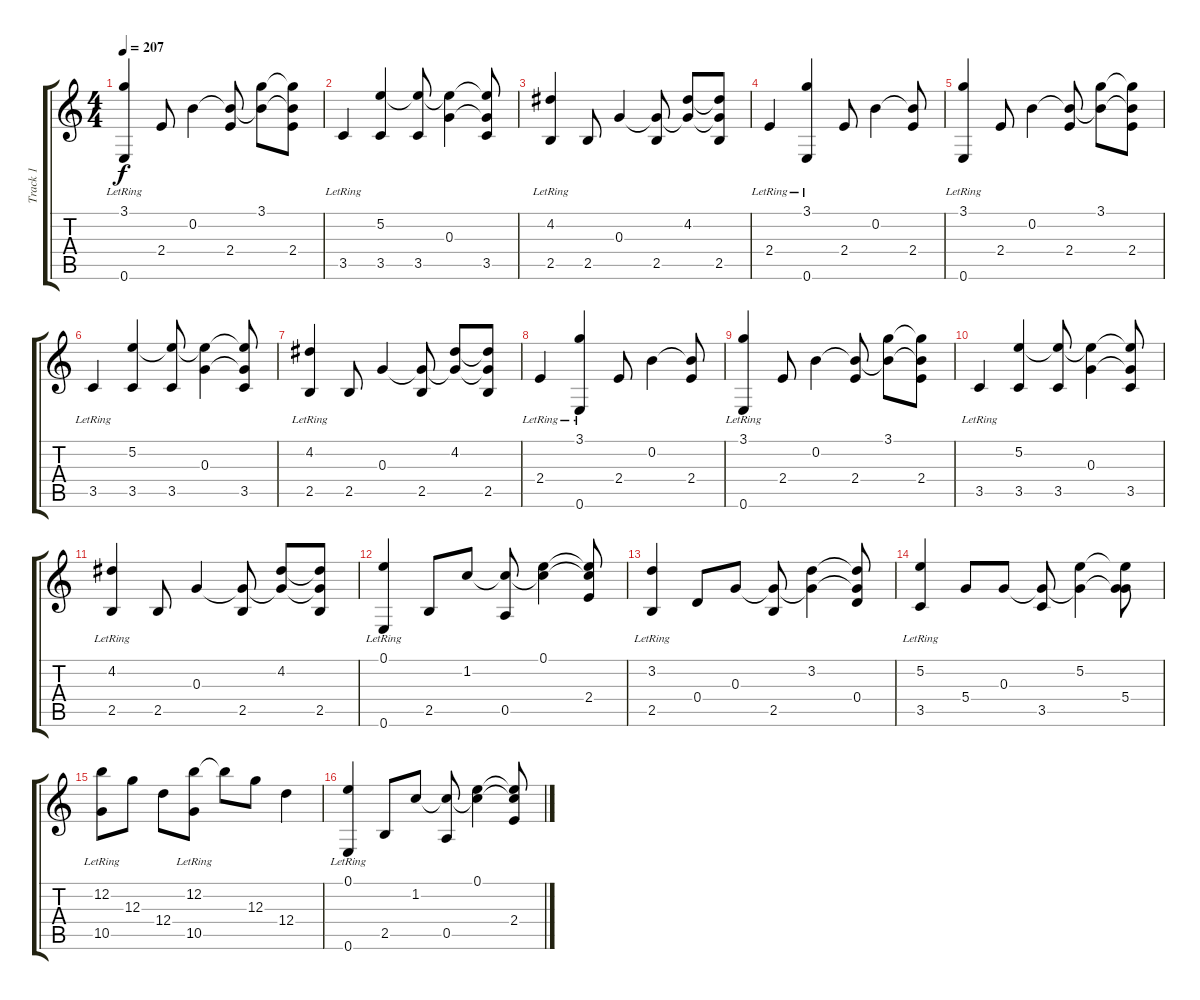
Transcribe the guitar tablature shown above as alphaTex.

\track ("Track 1" "Track 1") {instrument acousticguitarsteel}
\staff {score tabs}
\tuning (E4 B3 G3 D3 A2 E2) {hide}
\ts (4 4)
\tempo 207
\clef g2
\ks c
(3.1{lr} 0.6{lr}).4{dy f} 2.4.8 0.2.4 (0.2{t} 2.4).8 (3.1 0.2{t}).8 (3.1{t} 0.2{t} 2.4).8 |
3.5{lr}.4 (5.2 3.5).4 (5.2{t} 3.5).8 (5.2{t} 0.3).4 (5.2{t} 0.3{t} 3.5).8 |
(4.2{lr} 2.5{lr}).4 2.5.8 0.3.4 (0.3{t} 2.5).8 (4.2 0.3{t}).8 (4.2{t} 0.3{t} 2.5).8 |
2.4{lr}.4 (3.1{lr} 0.6{lr}).4 2.4.8 0.2.4 (0.2{t} 2.4).8 |
(3.1{lr} 0.6{lr}).4 2.4.8 0.2.4 (0.2{t} 2.4).8 (3.1 0.2{t}).8 (3.1{t} 0.2{t} 2.4).8 |
3.5{lr}.4 (5.2 3.5).4 (5.2{t} 3.5).8 (5.2{t} 0.3).4 (5.2{t} 0.3{t} 3.5).8 |
(4.2{lr} 2.5{lr}).4 2.5.8 0.3.4 (0.3{t} 2.5).8 (4.2 0.3{t}).8 (4.2{t} 0.3{t} 2.5).8 |
2.4{lr}.4 (3.1{lr} 0.6{lr}).4 2.4.8 0.2.4 (0.2{t} 2.4).8 |
(3.1{lr} 0.6{lr}).4 2.4.8 0.2.4 (0.2{t} 2.4).8 (3.1 0.2{t}).8 (3.1{t} 0.2{t} 2.4).8 |
3.5{lr}.4 (5.2 3.5).4 (5.2{t} 3.5).8 (5.2{t} 0.3).4 (5.2{t} 0.3{t} 3.5).8 |
(4.2{lr} 2.5{lr}).4 2.5.8 0.3.4 (0.3{t} 2.5).8 (4.2 0.3{t}).8 (4.2{t} 0.3{t} 2.5).8 |
(0.1{lr} 0.6{lr}).4 2.5.8 1.2.8 (1.2{t} 0.5).8 (0.1 1.2{t}).4 (0.1{t} 1.2{t} 2.4).8 |
(3.2{lr} 2.5{lr}).4 0.4.8 0.3.8 (0.3{t} 2.5).8 (3.2 0.3{t}).4 (3.2{t} 0.3{t} 0.4).8 |
(5.2{lr} 3.5{lr}).4 5.4.8 0.3.8 (0.3{t} 3.5).8 (5.2 0.3{t}).4 (5.2{t} 0.3{t} 5.4).8 |
(12.2{lr} 10.5{lr}).8 12.3.8 12.4.8 (12.2{lr} 10.5{lr}).8 12.2{t}.8 12.3.8 12.4.4 |
(0.1{lr} 0.6{lr}).4 2.5.8 1.2.8 (1.2{t} 0.5).8 (0.1 1.2{t}).4 (0.1{t} 1.2{t} 2.4).8
